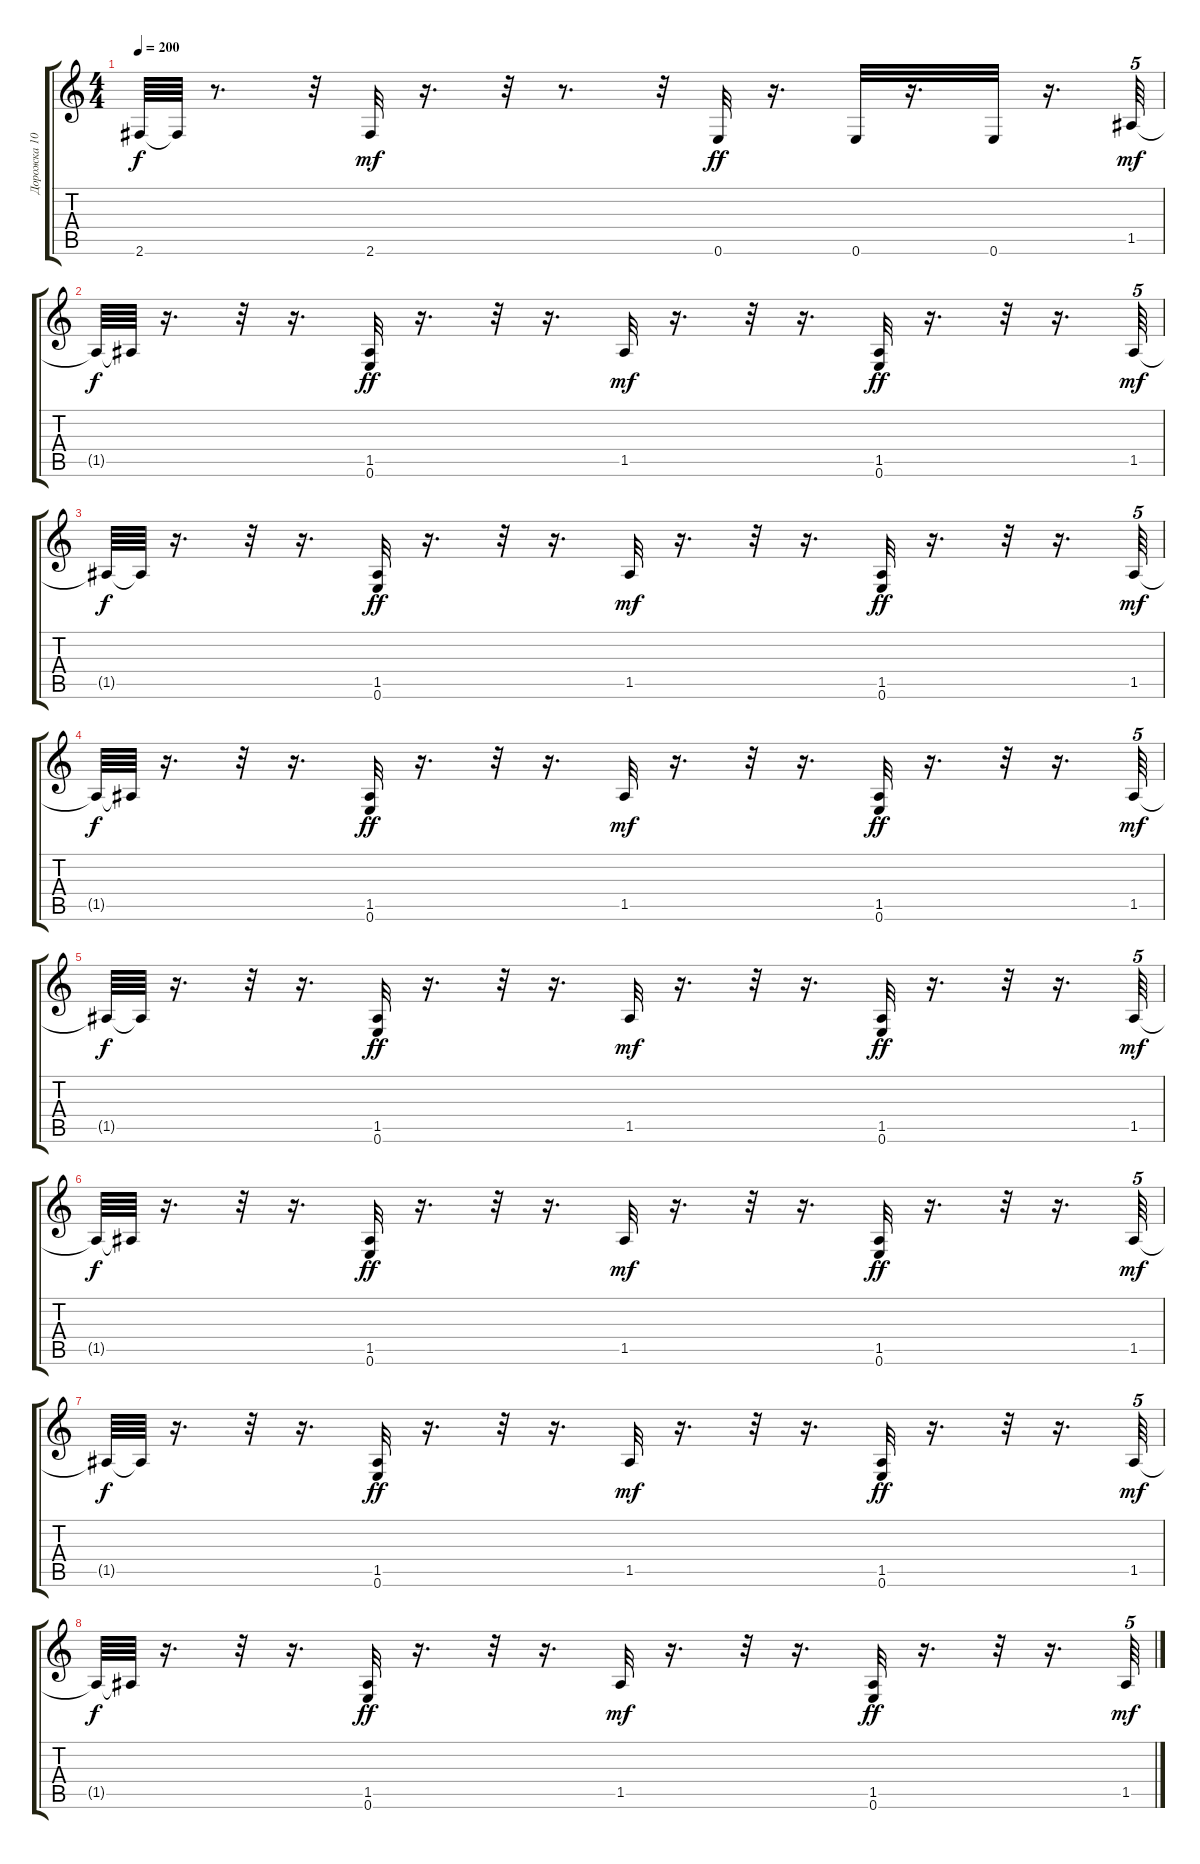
\track ("Дорожка 10" "Дорожка 10") {instrument acousticguitarnylon}
\staff {score tabs}
\tuning (E4 B3 G3 D3 A2 E2) {hide}
\ts (4 4)
\tempo 200
\clef g2
\ks c
2.6{t}.64{dy f} 2.6{t}.64 r.8{d} r.32 2.6.32{dy mf} r.16{d} r.32 r.8{d} r.32 0.6.32{dy ff} r.16{d} 0.6.32 r.16{d} 0.6.32 r.16{d} 1.5.64{tu (5 4) dy mf} |
1.5{t}.64{dy f} 1.5{t}.64 r.16{d} r.32 r.16{d} (1.5 0.6).32{dy ff} r.16{d} r.32 r.16{d} 1.5.32{dy mf} r.16{d} r.32 r.16{d} (1.5 0.6).32{dy ff} r.16{d} r.32 r.16{d} 1.5.64{tu (5 4) dy mf} |
1.5{t}.64{dy f} 1.5{t}.64 r.16{d} r.32 r.16{d} (1.5 0.6).32{dy ff} r.16{d} r.32 r.16{d} 1.5.32{dy mf} r.16{d} r.32 r.16{d} (1.5 0.6).32{dy ff} r.16{d} r.32 r.16{d} 1.5.64{tu (5 4) dy mf} |
1.5{t}.64{dy f} 1.5{t}.64 r.16{d} r.32 r.16{d} (1.5 0.6).32{dy ff} r.16{d} r.32 r.16{d} 1.5.32{dy mf} r.16{d} r.32 r.16{d} (1.5 0.6).32{dy ff} r.16{d} r.32 r.16{d} 1.5.64{tu (5 4) dy mf} |
1.5{t}.64{dy f} 1.5{t}.64 r.16{d} r.32 r.16{d} (1.5 0.6).32{dy ff} r.16{d} r.32 r.16{d} 1.5.32{dy mf} r.16{d} r.32 r.16{d} (1.5 0.6).32{dy ff} r.16{d} r.32 r.16{d} 1.5.64{tu (5 4) dy mf} |
1.5{t}.64{dy f} 1.5{t}.64 r.16{d} r.32 r.16{d} (1.5 0.6).32{dy ff} r.16{d} r.32 r.16{d} 1.5.32{dy mf} r.16{d} r.32 r.16{d} (1.5 0.6).32{dy ff} r.16{d} r.32 r.16{d} 1.5.64{tu (5 4) dy mf} |
1.5{t}.64{dy f} 1.5{t}.64 r.16{d} r.32 r.16{d} (1.5 0.6).32{dy ff} r.16{d} r.32 r.16{d} 1.5.32{dy mf} r.16{d} r.32 r.16{d} (1.5 0.6).32{dy ff} r.16{d} r.32 r.16{d} 1.5.64{tu (5 4) dy mf} |
1.5{t}.64{dy f} 1.5{t}.64 r.16{d} r.32 r.16{d} (1.5 0.6).32{dy ff} r.16{d} r.32 r.16{d} 1.5.32{dy mf} r.16{d} r.32 r.16{d} (1.5 0.6).32{dy ff} r.16{d} r.32 r.16{d} 1.5.64{tu (5 4) dy mf}
